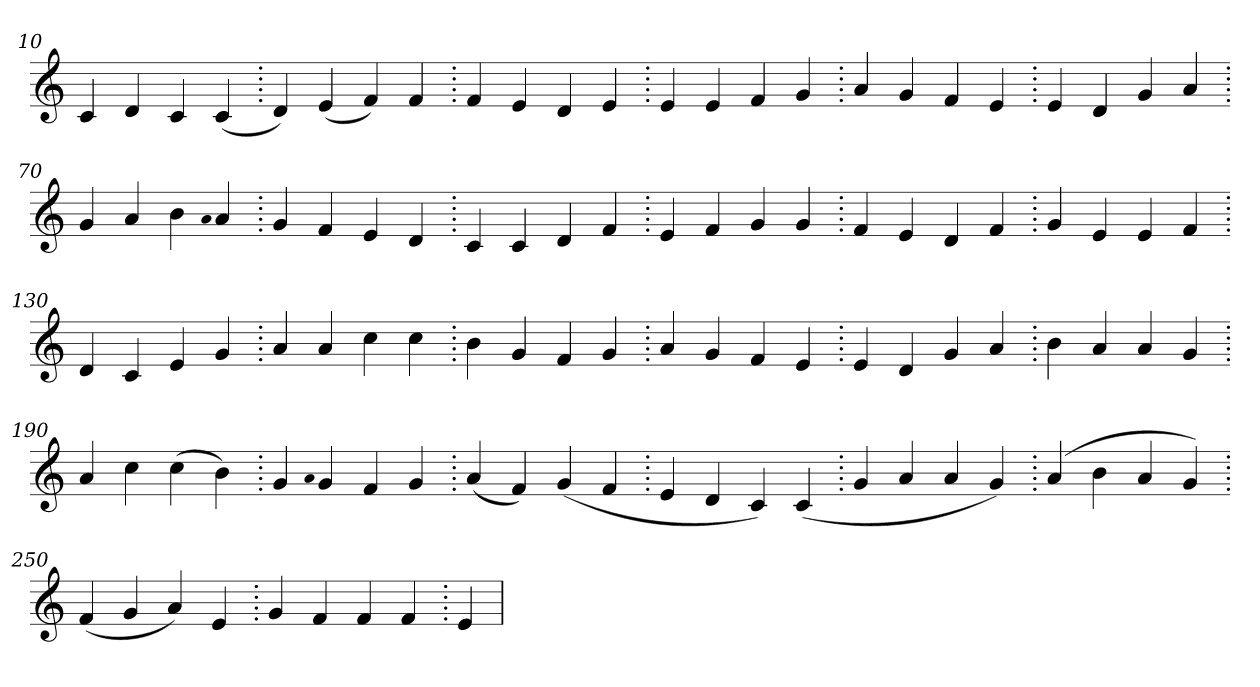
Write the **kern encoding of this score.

**kern
*part1
*staff1
*clefG2
=10.
4c
4d
4c
(>4c
=20.
4d)
(>4e
4f)
4f
=30.
4f
4e
4d
4e
=40.
4e
4e
4f
4g
=50.
4a
4g
4f
4e
=60.
4e
4d
4g
4a
=70.
4g
4a
4b
qqa
4a
=80.
4g
4f
4e
4d
=90.
4c
4c
4d
4f
=100.
4e
4f
4g
4g
=110.
4f
4e
4d
4f
=120.
4g
4e
4e
4f
=130.
4d
4c
4e
4g
=140.
4a
4a
4cc
4cc
=150.
4b
4g
4f
4g
=160.
4a
4g
4f
4e
=170.
4e
4d
4g
4a
=180.
4b
4a
4a
4g
=190.
4a
4cc
(>4cc
4b)
=200.
(>4g
qqa
4g
4f
4g
=210.
(>4a
4f)
(>4g
4f
=220.
4e
4d
4c)
(>4c
=230.
4g
4a
4a
4g)
=240.
(>4a
4b
4a
4g)
=250.
(>4f
4g
4a)
4e
=260.
4g
4f
4f
4f
=270.
4e
=
*-
